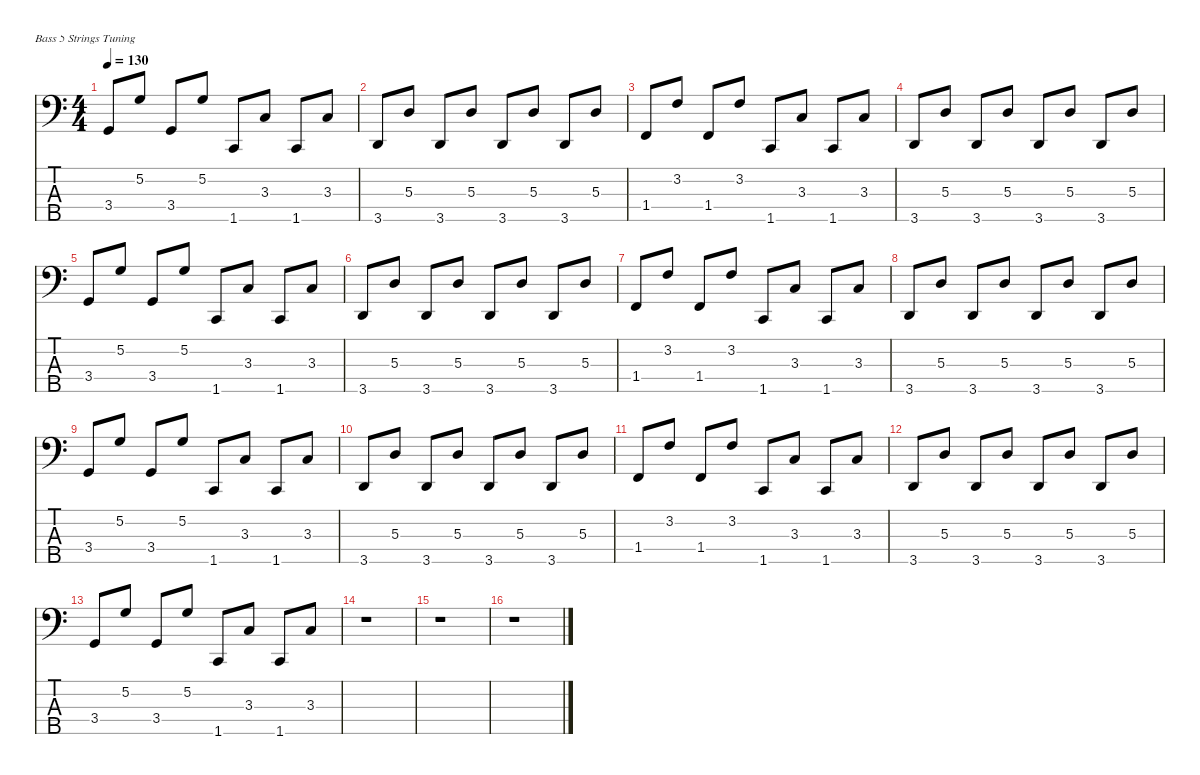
\defaultSystemsLayout 4
\hideDynamics
\bracketExtendMode nobrackets
\singleTrackTrackNamePolicy hidden
\multiTrackTrackNamePolicy hidden
\otherSystemsTrackNameOrientation horizontal
\track ("Synth bass" "synth.bs.") {defaultSystemsLayout 4 instrument synthbass1}
\staff {score tabs}
\tuning (G2 D2 A1 E1 B0)
\ts (4 4)
\tempo 130
\clef f4
\ks c
3.4.8{dy f beam Up} 5.2.8{beam Up} 3.4.8{beam Up} 5.2.8{beam Up} 1.5.8{beam Up} 3.3.8{beam Up} 1.5.8{beam Up} 3.3.8{beam Up} |
3.5.8{beam Up} 5.3.8{beam Up} 3.5.8{beam Up} 5.3.8{beam Up} 3.5.8{beam Up} 5.3.8{beam Up} 3.5.8{beam Up} 5.3.8{beam Up} |
1.4.8{beam Up} 3.2.8{beam Up} 1.4.8{beam Up} 3.2.8{beam Up} 1.5.8{beam Up} 3.3.8{beam Up} 1.5.8{beam Up} 3.3.8{beam Up} |
3.5.8{beam Up} 5.3.8{beam Up} 3.5.8{beam Up} 5.3.8{beam Up} 3.5.8{beam Up} 5.3.8{beam Up} 3.5.8{beam Up} 5.3.8{beam Up} |
3.4.8{beam Up} 5.2.8{beam Up} 3.4.8{beam Up} 5.2.8{beam Up} 1.5.8{beam Up} 3.3.8{beam Up} 1.5.8{beam Up} 3.3.8{beam Up} |
3.5.8{beam Up} 5.3.8{beam Up} 3.5.8{beam Up} 5.3.8{beam Up} 3.5.8{beam Up} 5.3.8{beam Up} 3.5.8{beam Up} 5.3.8{beam Up} |
1.4.8{beam Up} 3.2.8{beam Up} 1.4.8{beam Up} 3.2.8{beam Up} 1.5.8{beam Up} 3.3.8{beam Up} 1.5.8{beam Up} 3.3.8{beam Up} |
3.5.8{beam Up} 5.3.8{beam Up} 3.5.8{beam Up} 5.3.8{beam Up} 3.5.8{beam Up} 5.3.8{beam Up} 3.5.8{beam Up} 5.3.8{beam Up} |
3.4.8{beam Up} 5.2.8{beam Up} 3.4.8{beam Up} 5.2.8{beam Up} 1.5.8{beam Up} 3.3.8{beam Up} 1.5.8{beam Up} 3.3.8{beam Up} |
3.5.8{beam Up} 5.3.8{beam Up} 3.5.8{beam Up} 5.3.8{beam Up} 3.5.8{beam Up} 5.3.8{beam Up} 3.5.8{beam Up} 5.3.8{beam Up} |
1.4.8{beam Up} 3.2.8{beam Up} 1.4.8{beam Up} 3.2.8{beam Up} 1.5.8{beam Up} 3.3.8{beam Up} 1.5.8{beam Up} 3.3.8{beam Up} |
3.5.8{beam Up} 5.3.8{beam Up} 3.5.8{beam Up} 5.3.8{beam Up} 3.5.8{beam Up} 5.3.8{beam Up} 3.5.8{beam Up} 5.3.8{beam Up} |
3.4.8{beam Up} 5.2.8{beam Up} 3.4.8{beam Up} 5.2.8{beam Up} 1.5.8{beam Up} 3.3.8{beam Up} 1.5.8{beam Up} 3.3.8{beam Up} |
r.1{beam Down} |
r.1{beam Down} |
r.1{beam Down}
